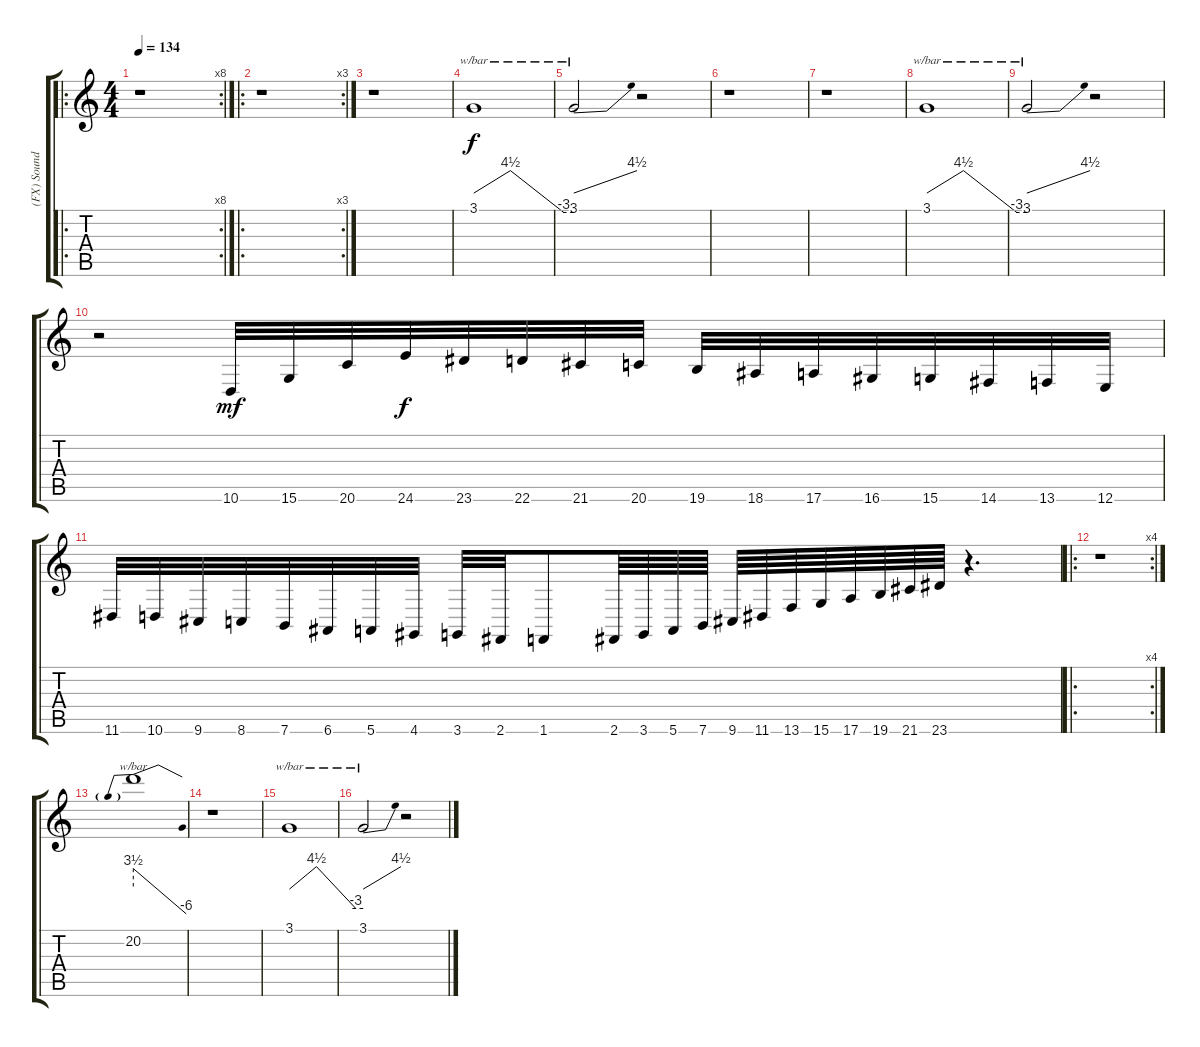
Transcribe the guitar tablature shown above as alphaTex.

\track ("(FX) Sound Effects" "(FX) Sound") {instrument blownbottle}
\staff {score tabs}
\tuning (E4 B3 G3 D3 A2 E2) {hide}
\ro
\rc 8
\ts (4 4)
\tempo 134
\clef g2
\ks c
r.1{dy f instrument blownbottle} |
\ro
\rc 3
r.1 |
r.1 |
3.1.1{tbe (custom default 0 0 22 18 54 -12 60 -12)} |
3.1.2{tbe (dive default 0 0 60 18)} r.2 |
r.1 |
r.1 |
3.1.1{tbe (custom default 0 0 22 18 54 -12 60 -12)} |
3.1.2{tbe (dive default 0 0 60 18)} r.2 |
r.2 10.6.32{dy mf volume 16 instrument guitarfretnoise} 15.6.32 20.6.32 24.6.32{dy f} 23.6.32 22.6.32 21.6.32 20.6.32 19.6.32 18.6.32 17.6.32 16.6.32 15.6.32 14.6.32 13.6.32 12.6.32 |
11.6.32 10.6.32 9.6.32 8.6.32 7.6.32 6.6.32 5.6.32 4.6.32 3.6.32 2.6.32 1.6.8 2.6.64 3.6.64 5.6.64 7.6.64 9.6.64 11.6.64 13.6.64 15.6.64 17.6.64 19.6.64 21.6.64 23.6.64 r.4{d volume 8 instrument blownbottle} |
\ro
\rc 4
r.1 |
20.2.1{tbe (predivedive default 0 14 60 -24) volume 0} |
r.1{volume 8} |
3.1.1{tbe (custom default 0 0 22 18 54 -12 60 -12)} |
3.1.2{tbe (dive default 0 0 60 18)} r.2
